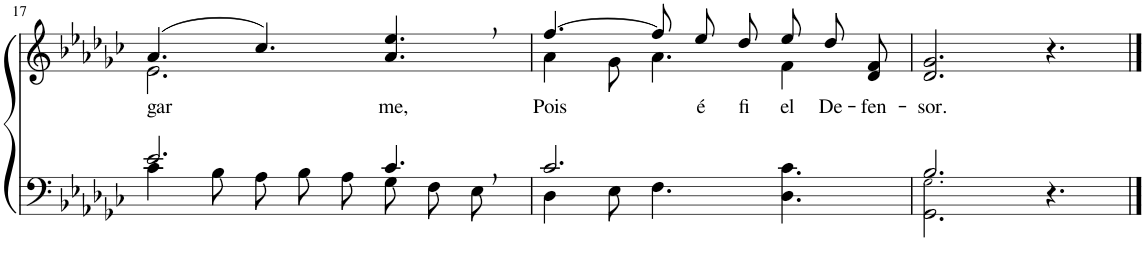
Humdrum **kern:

**kern	**kern	**text
*part2	*part1	*part1
*staff2	*staff1	*staff1
*I"Parte III e IV	*I"Parte I e II	*
!!LO:PB:g=z
*clefF4	*clefG2	*
*Trd2c3	*Trd2c3	*
*k[b-e-a-d-g-c-]	*k[b-e-a-d-g-c-]	*
*M9/8	*M9/8	*
=17	=17	=17
*^	*^	*
!	!	!	!	!LO:LY:b
2.e-/	4c-\	(4.a-/	2.e-\	gar-
.	8B-\	.	.	.
.	8A-\L	4.cc-/)	.	.
.	8B-\	.	.	.
.	8A-\J	.	.	.
!	!	!	!	!LO:LY:b
4.c-,/	8G-\L	4.a-/, 4.ee-/,	4.ryy	-me,
.	8F\	.	.	.
.	8E-\J	.	.	.
=18	=18	=18	=18	=18
!	!	!	!	!LO:LY:b
2.c-/	4D-\	[4.ff/	4a-\	Pois
.	8E-\	.	8g-\	.
.	4.F\	8ff/L]	4.a-\	.
!	!	!	!	!LO:LY:b
.	.	8ee-/	.	é
!	!	!	!	!LO:LY:b
.	.	8dd-/J	.	fi-
!	!	!	!	!LO:LY:b
4.ryy	4.D-\ 4.c-\	8ee-\L	4f\	-el
!	!	!	!	!LO:LY:b
.	.	8dd-\	.	De-
!	!	!	!	!LO:LY:b
.	.	8d-\ 8f\J	8ryy	-fen-
=19	=19	=19	=19	=19
!	!	!	!	!LO:LY:b
*	*	*v	*v	*
2.B-/	2.GG-\ 2.G-!\	2.d-/ 2.g-/	-sor.
4.r	4.ryy	4.r	.
*v	*v	*	*
==	==	==
*-	*-	*-
